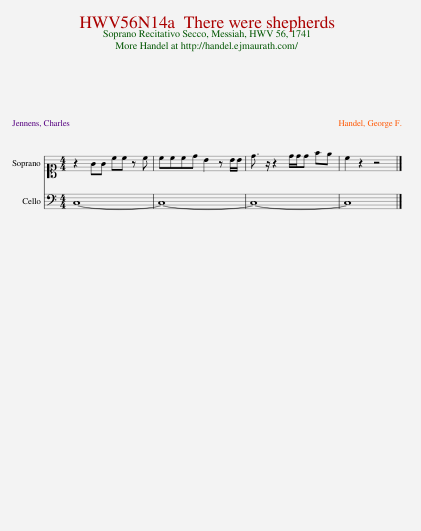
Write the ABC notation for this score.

X:1
%%score 1 [ 2 3 ] { 4 5 }
L:1/8
Q:1/4=72
M:4/4
I:linebreak $
K:C
V:1 alto1
V:2 bass
V:3 bass-8
V:4 treble
V:5 bass
V:1
 z2 GG cc z c | cccd B2 z B/B/ | d3/2 z/ z2 d/d/d fe | c2 z2 z4 |] %4
V:2
 C,8- | C,8- | C,8- | C,8 |] %4
V:3
 C,8- | C,8- | C,8- | C,4- C,- C,/4- C,/8 z/8 z/ z2 |] %4
V:4
 [EGc]8- | [EGc]4 [DFB]4- | [DFB]8 | [EGc]8 |] %4
V:5
 [C,,C,]8- | [C,,C,]8- | [C,,C,]8- | [C,,C,]4- [C,,C,]- [C,,C,]/4- [C,,C,]/8 z/8 z/ z2 |] %4
